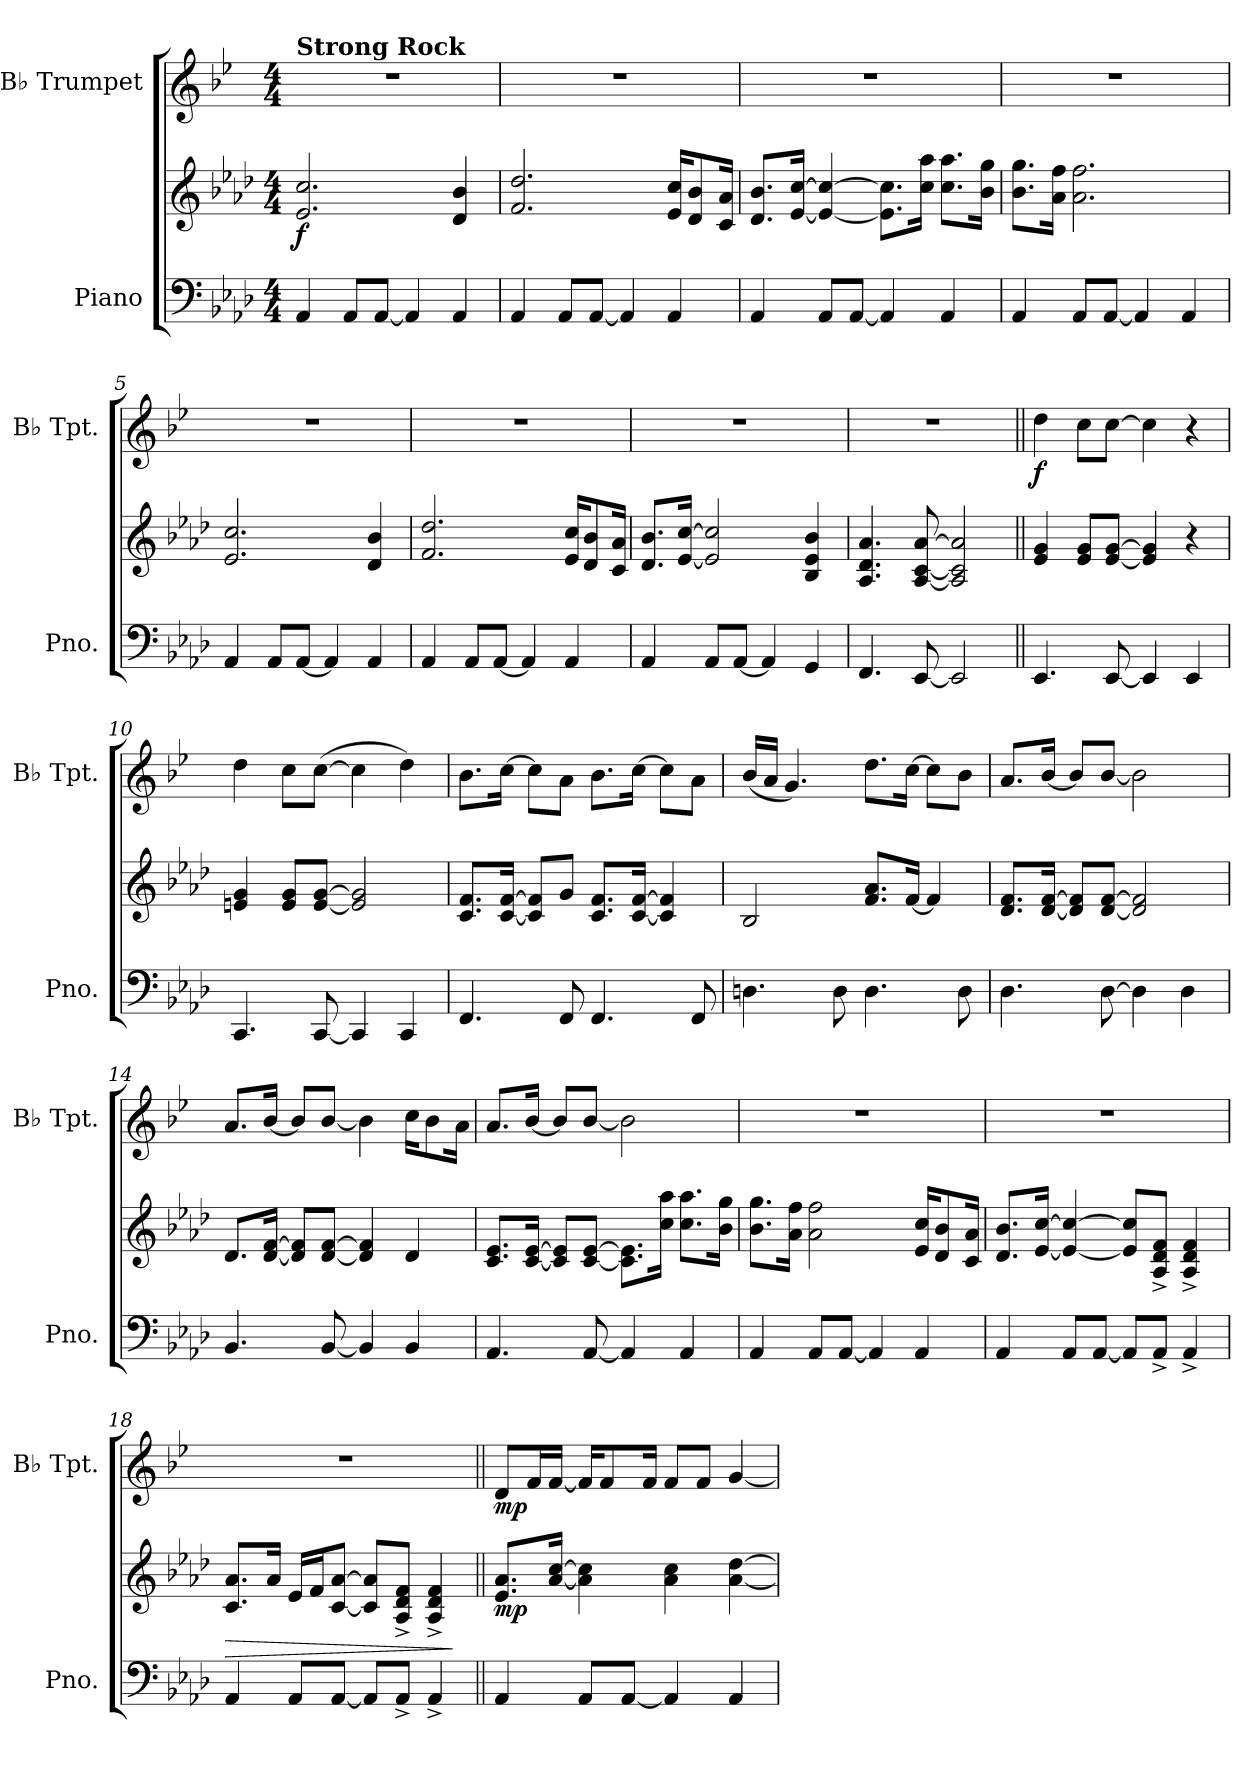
**kern	**kern	**dynam	**kern	**dynam
*part2	*part2	*part2	*part1	*part1
*staff3	*staff2	*staff2/3	*staff1	*staff1
*I"Piano	*	*	*I"B♭ Trumpet	*
*I'Pno.	*	*	*I'B♭ Tpt.	*
*clefF4	*clefG2	*	*clefG2	*
*	*	*	*ITrd1c2	*
*k[b-e-a-d-]	*k[b-e-a-d-]	*	*k[b-e-a-d-]	*
*M4/4	*M4/4	*	*M4/4	*
*MM102	*MM102	*	*MM102	*
=1	=1	=1	=1	=1
!	!	!	!LO:TX:a:B:t=Strong Rock	!
!	!	!LO:DY:b	!	!
4AA-/	2.e-/ 2.cc/	f	1r	.
8AA-/L	.	.	.	.
[8AA-/J	.	.	.	.
4AA-/]	.	.	.	.
4AA-/	4d-/ 4b-/	.	.	.
=2	=2	=2	=2	=2
4AA-/	2.f/ 2.dd-/	.	1r	.
8AA-/L	.	.	.	.
[8AA-/J	.	.	.	.
4AA-/]	.	.	.	.
4AA-/	16e-/ 16cc/KL	.	.	.
.	8d-/ 8b-/	.	.	.
.	16c/ 16a-/Jk	.	.	.
=3	=3	=3	=3	=3
4AA-/	8.d-/ 8.b-/L	.	1r	.
.	[16e-/ [16cc/Jk	.	.	.
8AA-/L	4e-/_ 4cc/_	.	.	.
[8AA-/J	.	.	.	.
4AA-/]	8.e-\] 8.cc\]L	.	.	.
.	16cc\ 16aa-\Jk	.	.	.
4AA-/	8.cc\ 8.aa-\L	.	.	.
.	16b-\ 16gg\Jk	.	.	.
=4	=4	=4	=4	=4
4AA-/	8.b-\ 8.gg\L	.	1r	.
.	16a-\ 16ff\Jk	.	.	.
8AA-/L	2.a-\ 2.ff\	.	.	.
[8AA-/J	.	.	.	.
4AA-/]	.	.	.	.
4AA-/	.	.	.	.
=5	=5	=5	=5	=5
4AA-/	2.e-/ 2.cc/	.	1r	.
8AA-/L	.	.	.	.
[8AA-/J	.	.	.	.
4AA-/]	.	.	.	.
4AA-/	4d-/ 4b-/	.	.	.
!!LO:LB:g=z
=6	=6	=6	=6	=6
4AA-/	2.f/ 2.dd-/	.	1r	.
8AA-/L	.	.	.	.
[8AA-/J	.	.	.	.
4AA-/]	.	.	.	.
4AA-/	16e-/ 16cc/KL	.	.	.
.	8d-/ 8b-/	.	.	.
.	16c/ 16a-/Jk	.	.	.
=7	=7	=7	=7	=7
4AA-/	8.d-/ 8.b-/L	.	1r	.
.	[16e-/ [16cc/Jk	.	.	.
8AA-/L	2e-/] 2cc/]	.	.	.
[8AA-/J	.	.	.	.
4AA-/]	.	.	.	.
4GG/	4B-/ 4e-/ 4b-/	.	.	.
=8	=8	=8	=8	=8
4.FF/	4.A-/ 4.d-/ 4.a-/	.	1r	.
[8EE-/	[8A-/ [8c/ [8a-/	.	.	.
2EE-/]	2A-/] 2c/] 2a-/]	.	.	.
=9||	=9||	=9||	=9||	=9||
!	!	!	!	!LO:DY:b
4.EE-/	4e-/ 4g/	.	4cc\	f
.	8e-/ 8g/L	.	8b-\L	.
[8EE-/	[8e-/ [8g/J	.	[8b-\J	.
4EE-/]	4e-/] 4g/]	.	4b-\]	.
4EE-/	4r	.	4r	.
=10	=10	=10	=10	=10
4.CC/	4en/ 4g/	.	4cc\	.
.	8e/ 8g/L	.	8b-\L	.
[8CC/	[8e/ [8g/J	.	([8b-\J	.
4CC/]	2e/] 2g/]	.	4b-\]	.
4CC/	.	.	4cc\)	.
!!LO:LB:g=z
=11	=11	=11	=11	=11
4.FF/	8.c/ 8.f/L	.	8.a-\L	.
.	[16c/ [16f/Jk	.	[16b-\Jk	.
.	8c/] 8f/]L	.	8b-\L]	.
8FF/	8g/J	.	8g\J	.
4.FF/	8.c/ 8.f/L	.	8.a-\L	.
.	[16c/ [16f/Jk	.	[16b-\Jk	.
.	4c/] 4f/]	.	8b-\L]	.
8FF/	.	.	8g\J	.
=12	=12	=12	=12	=12
4.Dn\	2B-/	.	(16a-/LL	.
.	.	.	16g/JJ	.
.	.	.	4.f/)	.
8D\	.	.	.	.
4.D\	8.f/ 8.a-/L	.	8.cc\L	.
.	[16f/Jk	.	[16b-\Jk	.
.	4f/]	.	8b-\L]	.
8D\	.	.	8a-\J	.
=13	=13	=13	=13	=13
4.D-\	8.d-/ 8.f/L	.	8.g/L	.
.	[16d-/ [16f/Jk	.	[16a-/Jk	.
.	8d-/] 8f/]L	.	8a-/L]	.
[8D-\	[8d-/ [8f/J	.	[8a-/J	.
4D-\]	2d-/] 2f/]	.	2a-\]	.
4D-\	.	.	.	.
=14	=14	=14	=14	=14
4.BB-/	8.d-/L	.	8.g/L	.
.	[16d-/ [16f/Jk	.	[16a-/Jk	.
.	8d-/] 8f/]L	.	8a-/L]	.
[8BB-/	[8d-/ [8f/J	.	[8a-/J	.
4BB-/]	4d-/] 4f/]	.	4a-\]	.
4BB-/	4d-/	.	16b-\KL	.
.	.	.	8a-\	.
.	.	.	16g\Jk	.
!!LO:LB:g=z
=15	=15	=15	=15	=15
4.AA-/	8.c/ 8.e-/L	.	8.g/L	.
.	[16c/ [16e-/Jk	.	[16a-/Jk	.
.	8c/] 8e-/]L	.	8a-/L]	.
[8AA-/	[8c/ [8e-/J	.	[8a-/J	.
4AA-/]	8.c\] 8.e-\]L	.	2a-\]	.
.	16cc\ 16aa-\Jk	.	.	.
4AA-/	8.cc\ 8.aa-\L	.	.	.
.	16b-\ 16gg\Jk	.	.	.
=16	=16	=16	=16	=16
4AA-/	8.b-\ 8.gg\L	.	1r	.
.	16a-\ 16ff\Jk	.	.	.
8AA-/L	2a-\ 2ff\	.	.	.
[8AA-/J	.	.	.	.
4AA-/]	.	.	.	.
4AA-/	16e-/ 16cc/KL	.	.	.
.	8d-/ 8b-/	.	.	.
.	16c/ 16a-/Jk	.	.	.
=17	=17	=17	=17	=17
4AA-/	8.d-/ 8.b-/L	.	1r	.
.	[16e-/ [16cc/Jk	.	.	.
8AA-/L	4e-/_ 4cc/_	.	.	.
[8AA-/J	.	.	.	.
8AA-/L]	8e-/] 8cc/]L	.	.	.
8AA-^/J	8A-/^ 8d-/^ 8f/^J	.	.	.
4AA-^/	4A-/^ 4d-/^ 4f/^	.	.	.
=18	=18	=18	=18	=18
!	!	!LO:HP:b	!	!
4AA-/	8.c/ 8.a-/L	>	1r	.
.	16a-/Jk	.	.	.
8AA-/L	16e-/LL	.	.	.
.	16f/J	.	.	.
[8AA-/J	[8c/ [8a-/J	.	.	.
8AA-/L]	8c/] 8a-/]L	.	.	.
8AA-^/J	8A-/^ 8d-/^ 8f/^J	.	.	.
4AA-^/	4A-/^ 4d-/^ 4f/^	.	.	.
.	.	]	.	.
!!LO:PB:g=z
=19||	=19||	=19||	=19||	=19||
!	!	!LO:DY:b	!	!LO:DY:b
4AA-/	8.e-/ 8.a-/L	mp	8c/L	mp
.	.	.	16e-/L	.
.	[16a-/ [16cc/Jk	.	[16e-/JJ	.
8AA-/L	4a-\] 4cc\]	.	16e-/KL]	.
.	.	.	8e-/	.
[8AA-/J	.	.	.	.
.	.	.	16e-/Jk	.
4AA-/]	4a-\ 4cc\	.	8e-/L	.
.	.	.	8e-/J	.
4AA-/	[4a-\ [4dd-\	.	[4f/	.
=	=	=	=	=
*-	*-	*-	*-	*-
